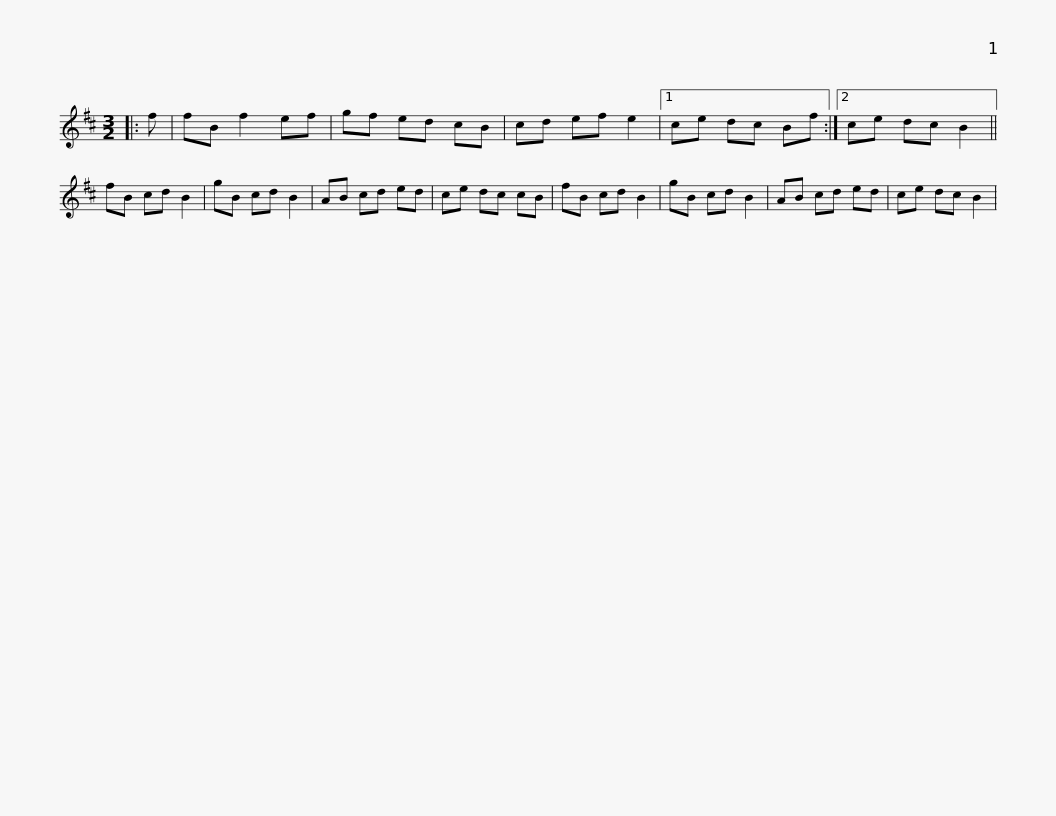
X:1
L:1/8
M:3/2
I:linebreak $
K:D
V:1 treble
V:1
|: f | fB f2 ef | gf ed cB | cd ef e2 |1 ce dc Bf :|2 %5
 ce dc B2 || fB cd B2 | gB cd B2 |$ AB cd ed | ce dc cB | %10
 fB cd B2 | gB cd B2 | AB cd ed | ce dc B2 | %14
